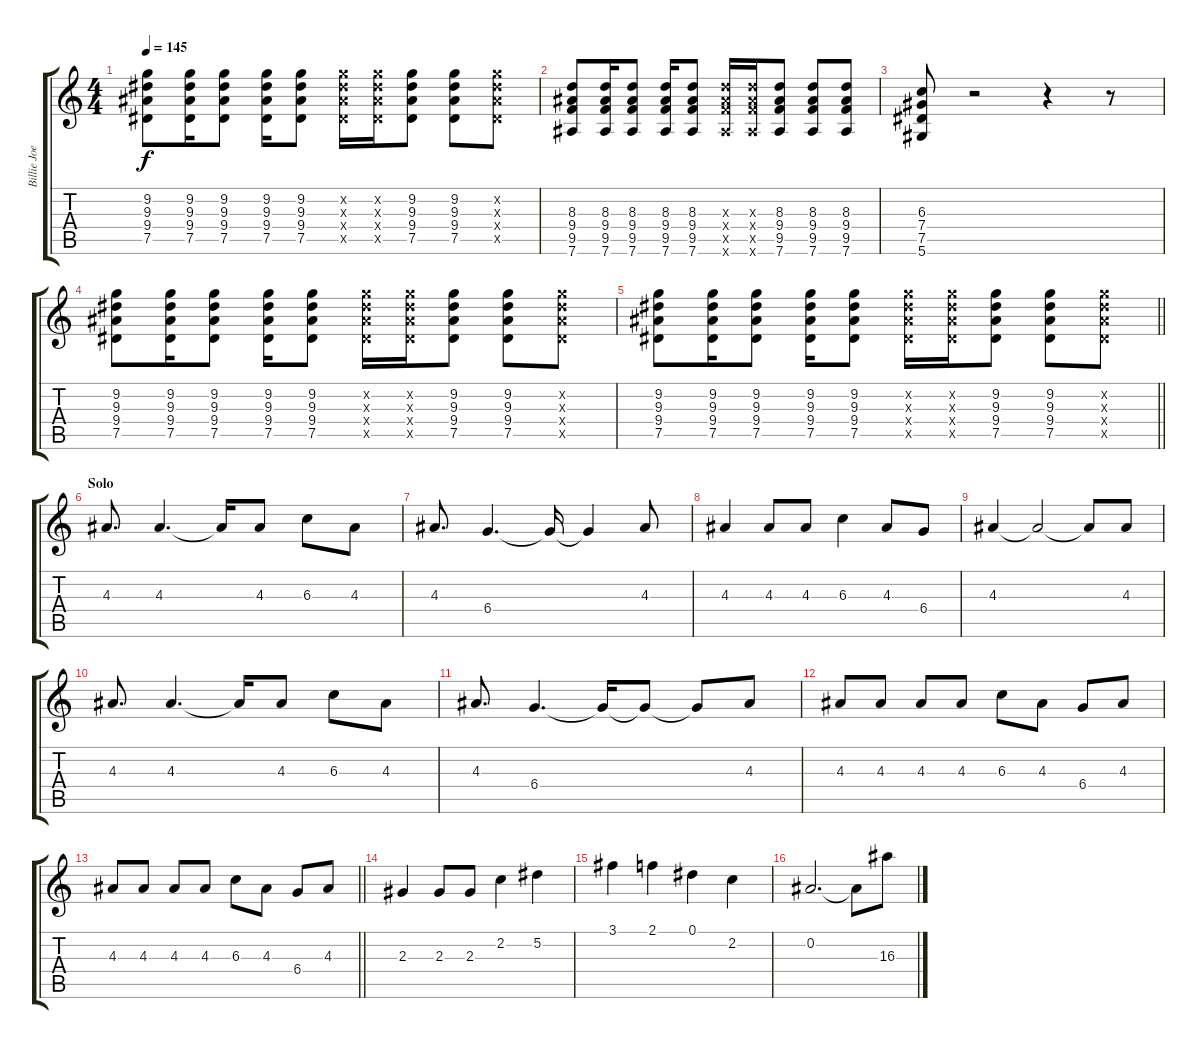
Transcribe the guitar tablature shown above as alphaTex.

\track ("Billie Joe" "Billie Joe") {instrument distortionguitar}
\staff {score tabs}
\tuning (Eb4 Bb3 Gb3 Db3 Ab2 Eb2) {hide}
\ts (4 4)
\tempo 145
\clef g2
\ks c
(9.2 9.3 9.4 7.5).8{dy f} (9.2 9.3 9.4 7.5).16 (9.2 9.3 9.4 7.5).8 (9.2 9.3 9.4 7.5).16 (9.2 9.3 9.4 7.5).8 (9.2{x} 9.3{x} 9.4{x} 7.5{x}).16 (9.2{x} 9.3{x} 9.4{x} 7.5{x}).16 (9.2 9.3 9.4 7.5).8 (9.2 9.3 9.4 7.5).8 (9.2{x} 9.3{x} 9.4{x} 7.5{x}).8 |
(8.3 9.4 9.5 7.6).8 (8.3 9.4 9.5 7.6).16 (8.3 9.4 9.5 7.6).8 (8.3 9.4 9.5 7.6).16 (8.3 9.4 9.5 7.6).8 (8.3{x} 9.4{x} 9.5{x} 7.6{x}).16 (8.3{x} 9.4{x} 9.5{x} 7.6{x}).16 (8.3 9.4 9.5 7.6).8 (8.3 9.4 9.5 7.6).8 (8.3 9.4 9.5 7.6).8 |
(6.3 7.4 7.5 5.6).8 r.2 r.4 r.8 |
(9.2 9.3 9.4 7.5).8 (9.2 9.3 9.4 7.5).16 (9.2 9.3 9.4 7.5).8 (9.2 9.3 9.4 7.5).16 (9.2 9.3 9.4 7.5).8 (9.2{x} 9.3{x} 9.4{x} 7.5{x}).16 (9.2{x} 9.3{x} 9.4{x} 7.5{x}).16 (9.2 9.3 9.4 7.5).8 (9.2 9.3 9.4 7.5).8 (9.2{x} 9.3{x} 9.4{x} 7.5{x}).8 |
\barLineRight lightlight
(9.2 9.3 9.4 7.5).8 (9.2 9.3 9.4 7.5).16 (9.2 9.3 9.4 7.5).8 (9.2 9.3 9.4 7.5).16 (9.2 9.3 9.4 7.5).8 (9.2{x} 9.3{x} 9.4{x} 7.5{x}).16 (9.2{x} 9.3{x} 9.4{x} 7.5{x}).16 (9.2 9.3 9.4 7.5).8 (9.2 9.3 9.4 7.5).8 (9.2{x} 9.3{x} 9.4{x} 7.5{x}).8 |
\section ("" "Solo")
4.3.8{d} 4.3.4{d} 4.3{t}.16 4.3.8 6.3.8 4.3.8 |
4.3.8{d} 6.4.4{d} 6.4{t}.16 6.4{t}.4 4.3.8 |
4.3.4 4.3.8 4.3.8 6.3.4 4.3.8 6.4.8 |
4.3.4 4.3{t}.2 4.3{t}.8 4.3.8 |
4.3.8{d} 4.3.4{d} 4.3{t}.16 4.3.8 6.3.8 4.3.8 |
4.3.8{d} 6.4.4{d} 6.4{t}.16 6.4{t}.8 6.4{t}.8 4.3.8 |
4.3.8 4.3.8 4.3.8 4.3.8 6.3.8 4.3.8 6.4.8 4.3.8 |
\barLineRight lightlight
4.3.8 4.3.8 4.3.8 4.3.8 6.3.8 4.3.8 6.4.8 4.3.8 |
2.3.4 2.3.8 2.3.8 2.2.4 5.2.4 |
3.1.4 2.1.4 0.1.4 2.2.4 |
0.2.2{d} 0.2{t}.8 16.3.8
